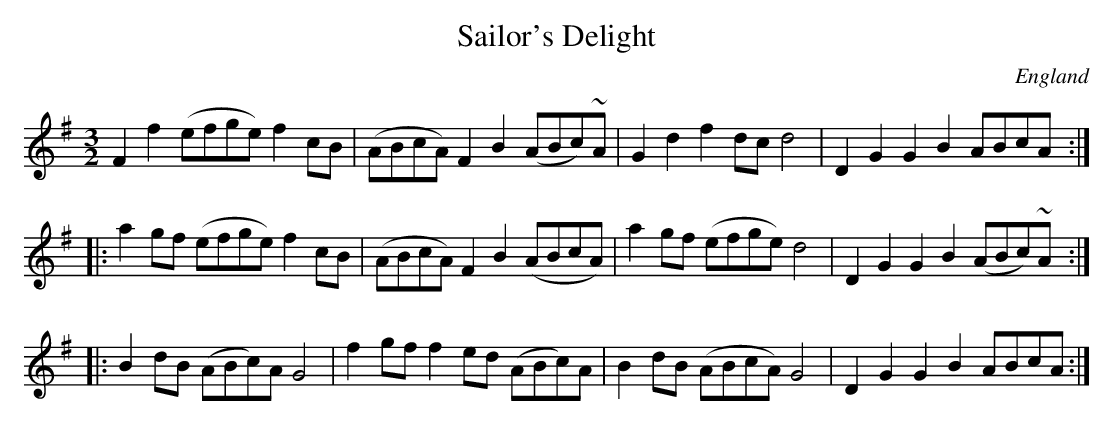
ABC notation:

X:1
T:Sailor's Delight
L:1/8
M:3/2
O:England
K:G
F2f2 (efge) f2cB | (ABcA) F2B2 (ABc)~A |\
G2d2 f2dc   d4   |  D2G2  G2B2   ABcA ::
a2gf (efge) f2cB | (ABcA) F2B2 (ABcA) |\
a2gf (efge) d4   |  D2G2  G2B2 (ABc)~A ::
B2dB (ABc)A G4   | f2gf   f2ed (ABc)A |\
B2dB (ABcA) G4   | D2G2   G2B2 ABcA :|
